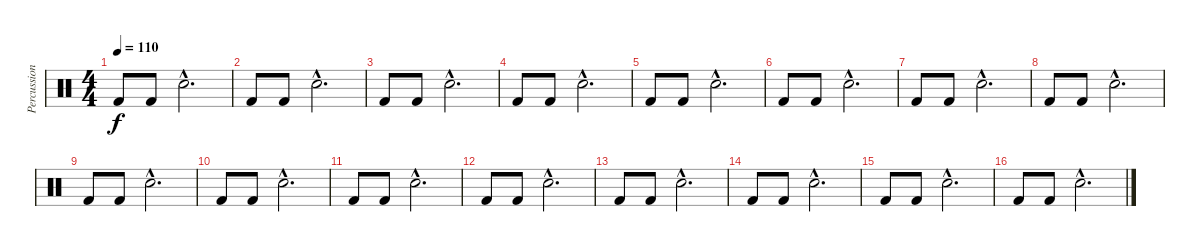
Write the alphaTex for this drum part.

\track ("Percussions" "Percussion") {instrument percussion}
\staff {score}
\articulation defaults
\ts (4 4)
\tempo 110
\clef neutral
\ks c "Kick (hit) 2".8{dy f} "Kick (hit) 2".8 "Electric Snare (hit)"{hac}.2{d}
|
"Kick (hit) 2".8 "Kick (hit) 2".8 "Electric Snare (hit)"{hac}.2{d} |
"Kick (hit) 2".8 "Kick (hit) 2".8 "Electric Snare (hit)"{hac}.2{d} |
"Kick (hit) 2".8 "Kick (hit) 2".8 "Electric Snare (hit)"{hac}.2{d} |
"Kick (hit) 2".8 "Kick (hit) 2".8 "Electric Snare (hit)"{hac}.2{d} |
"Kick (hit) 2".8 "Kick (hit) 2".8 "Electric Snare (hit)"{hac}.2{d} |
"Kick (hit) 2".8 "Kick (hit) 2".8 "Electric Snare (hit)"{hac}.2{d} |
"Kick (hit) 2".8 "Kick (hit) 2".8 "Electric Snare (hit)"{hac}.2{d} |
"Kick (hit) 2".8 "Kick (hit) 2".8 "Electric Snare (hit)"{hac}.2{d} |
"Kick (hit) 2".8 "Kick (hit) 2".8 "Electric Snare (hit)"{hac}.2{d} |
"Kick (hit) 2".8 "Kick (hit) 2".8 "Electric Snare (hit)"{hac}.2{d} |
"Kick (hit) 2".8 "Kick (hit) 2".8 "Electric Snare (hit)"{hac}.2{d} |
"Kick (hit) 2".8 "Kick (hit) 2".8 "Electric Snare (hit)"{hac}.2{d} |
"Kick (hit) 2".8 "Kick (hit) 2".8 "Electric Snare (hit)"{hac}.2{d} |
"Kick (hit) 2".8 "Kick (hit) 2".8 "Electric Snare (hit)"{hac}.2{d} |
"Kick (hit) 2".8 "Kick (hit) 2".8 "Electric Snare (hit)"{hac}.2{d}
